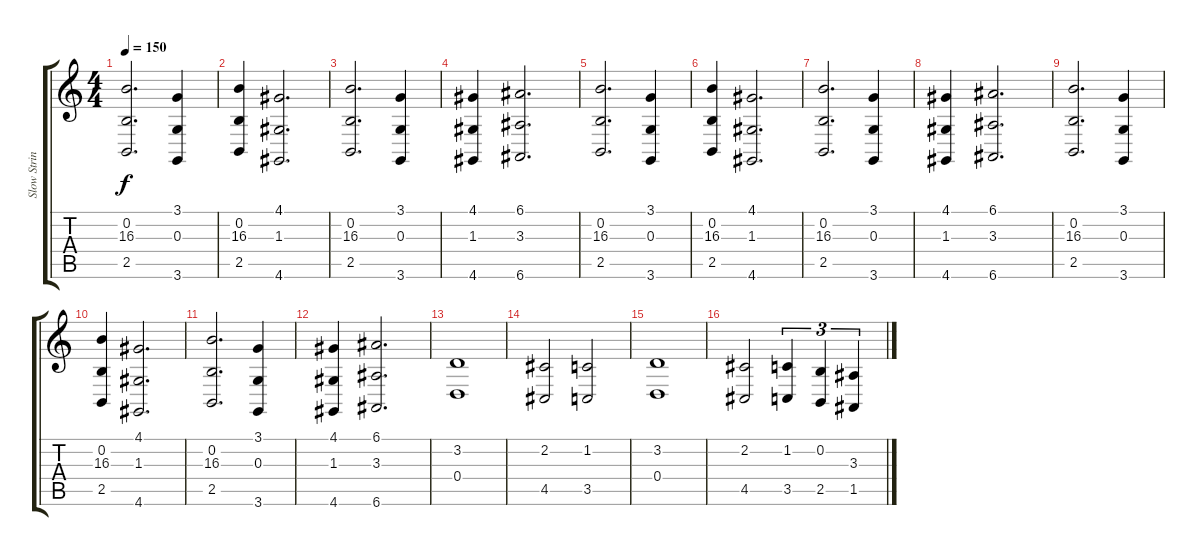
\track ("Slow Strings" "Slow Strin") {instrument synthstrings1}
\staff {score tabs}
\tuning (E4 B3 G3 D3 A2 E2) {hide}
\ts (4 4)
\tempo 150
\clef g2
\ks c
(0.2 16.3 2.5).2{d dy f} (3.1 0.3 3.6).4 |
(0.2 16.3 2.5).4 (4.1 1.3 4.6).2{d} |
(0.2 16.3 2.5).2{d} (3.1 0.3 3.6).4 |
(4.1 1.3 4.6).4 (6.1 3.3 6.6).2{d} |
(0.2 16.3 2.5).2{d} (3.1 0.3 3.6).4 |
(0.2 16.3 2.5).4 (4.1 1.3 4.6).2{d} |
(0.2 16.3 2.5).2{d} (3.1 0.3 3.6).4 |
(4.1 1.3 4.6).4 (6.1 3.3 6.6).2{d} |
(0.2 16.3 2.5).2{d} (3.1 0.3 3.6).4 |
(0.2 16.3 2.5).4 (4.1 1.3 4.6).2{d} |
(0.2 16.3 2.5).2{d} (3.1 0.3 3.6).4 |
(4.1 1.3 4.6).4 (6.1 3.3 6.6).2{d} |
(3.2 0.4).1 |
(2.2 4.5).2 (1.2 3.5).2 |
(3.2 0.4).1 |
(2.2 4.5).2 (1.2 3.5).4{tu (3 2)} (0.2 2.5).4{tu (3 2)} (3.3 1.5).4{tu (3 2)}
